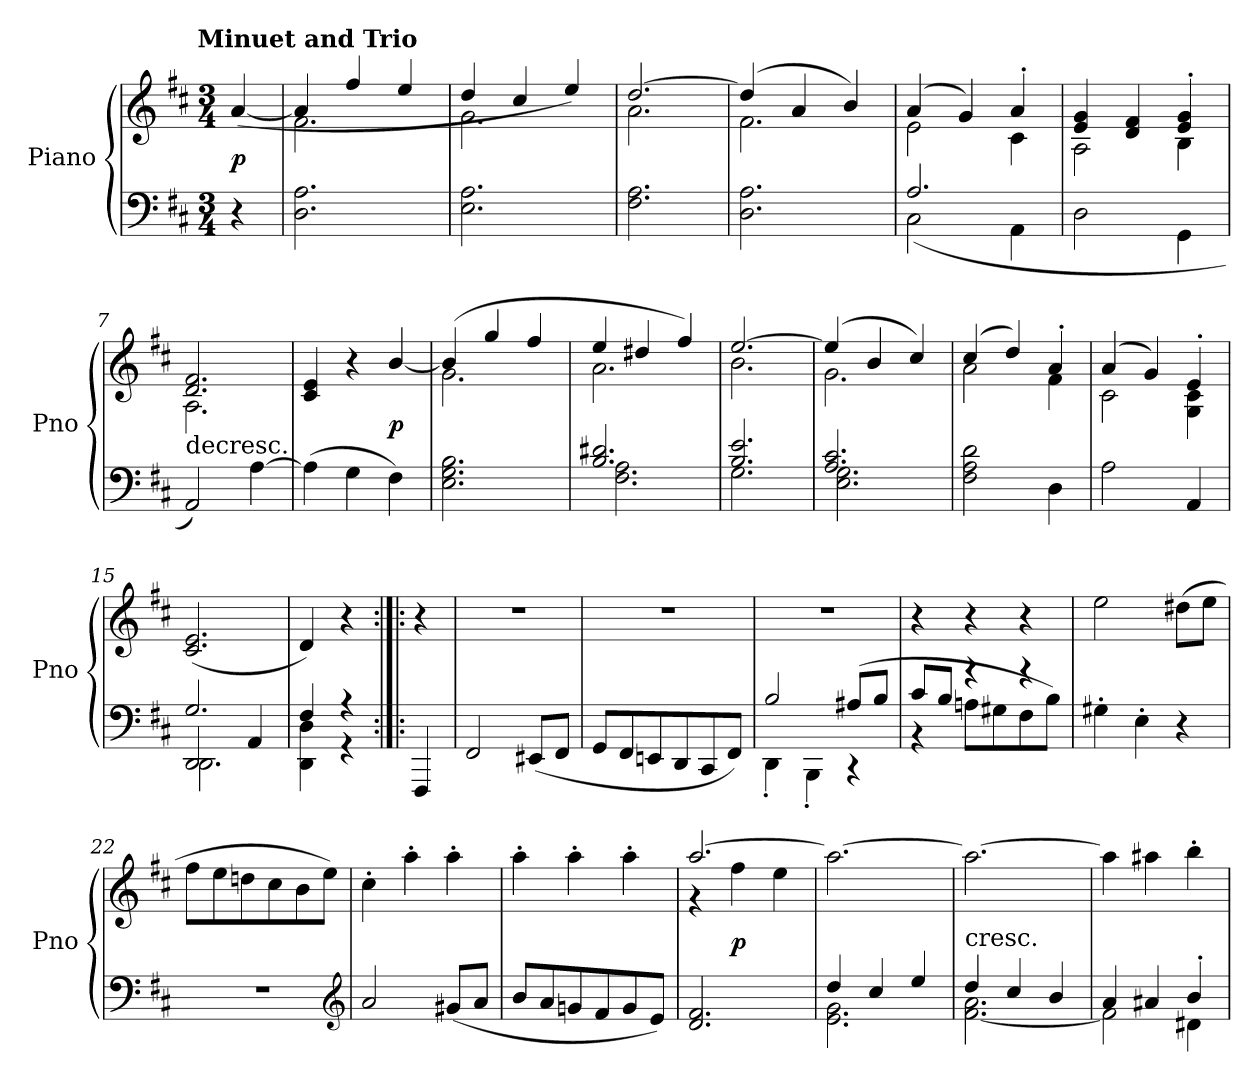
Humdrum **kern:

**kern	**kern	**dynam
*part1	*part1	*part1
*staff2	*staff1	*staff1/2
*I"Piano	*	*
*I'Pno	*	*
*clefF4	*clefG2	*
*k[f#c#]	*k[f#c#]	*
*D:	*D:	*
!!LO:TX:omd:t=Minuet and Trio
*M3/4	*M3/4	*
*MM132	*MM132	*
=	=	=
4r	([4a/	p
=1	=1	=1
*	*^	*
2.D\ 2.A\	4a/]	2.f#\	.
.	4ff#/	.	.
.	4ee/	.	.
=2	=2	=2	=2
2.E\ 2.A\	4dd/	2.g\	.
.	4cc#/	.	.
.	4ee/)	.	.
=3	=3	=3	=3
2.F#\ 2.A\	[2.dd/	2.a\	.
=4	=4	=4	=4
2.D\ 2.A\	(4dd/]	2.f#\	.
.	4a/	.	.
.	4b/)	.	.
=5	=5	=5	=5
*^	*	*	*
2.A/	(2C#\	(4a/	2e\	.
.	.	4g/)	.	.
.	4AA\	4a'/	4c#\	.
*v	*v	*	*	*
=6	=6	=6	=6
2D\	4e/ 4g/	2A\	.
.	4d/ 4f#/	.	.
4GG\	4e'/ 4g'/	4B\	.
=7	=7	=7	=7
!	!LO:TX:c:t=decresc.	!	!
2AA/)	2.d/ 2.f#/	2.A\	.
[4A\	.	.	.
*	*v	*v	*
=8	=8	=8
(4A\]	4c#/ 4e/	.
4G\	4r	.
4F#\)	[4b/	p
=9	=9	=9
*	*^	*
2.E\ 2.G\ 2.B\	(4b/]	2.g\	.
.	4gg/	.	.
.	4ff#/	.	.
=10	=10	=10	=10
*^	*	*	*
2.B/ 2.d#X/	2.F#\ 2.A\	4ee/	2.a\	.
.	.	4dd#X/	.	.
.	.	4ff#/)	.	.
=11	=11	=11	=11	=11
2.B/ 2.e/	2.G\	[2.ee/	2.b\	.
=12	=12	=12	=12	=12
2.A/ 2.c#/	2.E\ 2.G\	(4ee/]	2.g\	.
.	.	4b/	.	.
.	.	4cc#/)	.	.
*v	*v	*	*	*
=13	=13	=13	=13
2F#\ 2A\ 2d\	(4cc#/	2a\	.
.	4dd/)	.	.
4D\	4a'/	4f#\	.
=14	=14	=14	=14
2A\	(4a/	2c#\	.
.	4g/)	.	.
4AA/	4e'/	4G\ 4c#\	.
*	*v	*v	*
=15	=15	=15
*^	*	*
*	*^	*	*
2.G/	2DD/	2.DD\	(2.c#/ 2.e/	.
.	4AA/	.	.	.
*	*v	*v	*	*
=16	=16	=16	=16
4F#/	4DD\ 4D\	4d/)	.
4r	4r	4r	.
*v	*v	*	*
=:|!|:	=:|!|:	=:|!|:
4FFF#/	4r	.
=17	=17	=17
2FF#/	2.r	.
(8EE#X/L	.	.
8FF#/J	.	.
=18	=18	=18
8GG/L	2.r	.
8FF#/	.	.
8EEn/	.	.
8DD/	.	.
8CC#/	.	.
8FF#/J)	.	.
=19	=19	=19
*^	*	*
2B/	4DD'\	2.r	.
.	4BBB'\	.	.
(8A#X/L	4r	.	.
8B/J	.	.	.
=20	=20	=20	=20
8c#/L	4r	4r	.
8B/J	.	.	.
4r	8An\L	4r	.
.	8G#X\	.	.
4r	8F#\	4r	.
.	8B\J)	.	.
*v	*v	*	*
=21	=21	=21
4G#X'\	2ee\	.
4E'\	.	.
4r	(8dd#X\L	.
.	8ee\J	.
=22	=22	=22
2.r	8ff#\L	.
.	8ee\	.
.	8ddn\	.
.	8cc#\	.
.	8b\	.
.	8ee\J)	.
*clefG2	*	*
=23	=23	=23
2a/	4cc#'\	.
.	4aa'\	.
(8g#X/L	4aa'\	.
8a/J	.	.
=24	=24	=24
8b/L	4aa'\	.
8a/	.	.
8gn/	4aa'\	.
8f#/	.	.
8g/	4aa'\	.
8e/J)	.	.
=25	=25	=25
*	*^	*
2.d/ 2.f#/	[2.aa/	4r	.
.	.	4ff#\	p
.	.	4ee\	.
*	*v	*v	*
=26	=26	=26
*^	*	*
4dd/	2.e\ 2.g\	2.aa\_	.
4cc#/	.	.	.
4ee/	.	.	.
=27	=27	=27	=27
!	!	!LO:TX:c:t=cresc.	!
4dd/	[2.f#\ 2.a\	2.aa\_	.
4cc#/	.	.	.
4b/	.	.	.
=28	=28	=28	=28
4a/	2f#\]	4aa\]	.
4a#X/	.	4aa#X\	.
4b'/	4d#X\	4bb'\	.
*v	*v	*	*
=	=	=
*-	*-	*-
